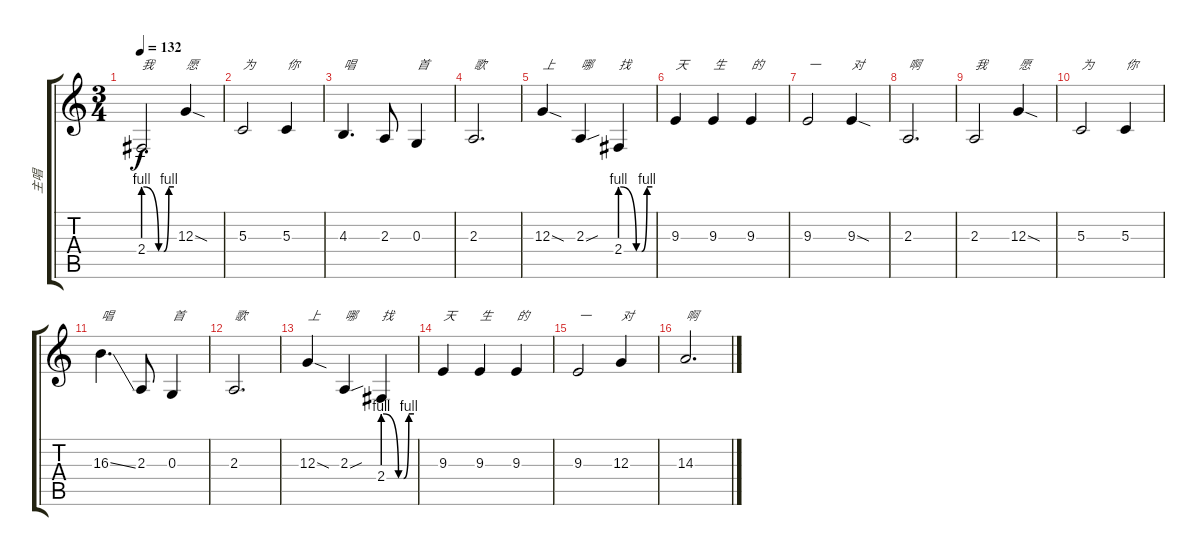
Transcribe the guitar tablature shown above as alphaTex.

\track ("主唱" "主唱") {instrument accordion}
\staff {score tabs}
\tuning (E4 B3 G3 D3 A2 E2) {hide}
\ts (3 4)
\tempo 132
\clef g2
\ks c
2.4{be (custom 0 4 30 0 40 0 50 4 60 4)}.2{txt "我" dy f} 12.3{sod}.4{txt "愿"} |
5.3.2{txt "为"} 5.3.4{txt "你"} |
4.3.4{d txt "唱"} 2.3.8 0.3.4{txt "首"} |
2.3.2{d txt "歌"} |
12.3{sod}.4{txt "上"} 2.3{sou}.4{txt "哪"} 2.4{be (custom 0 4 30 0 40 0 50 4 60 4)}.4{txt "找"} |
9.3.4{txt "天"} 9.3.4{txt "生"} 9.3.4{txt "的"} |
9.3.2{txt "一"} 9.3{sod}.4{txt "对"} |
2.3.2{d txt "啊"} |
2.3.2{txt "我"} 12.3{sod}.4{txt "愿"} |
5.3.2{txt "为"} 5.3.4{txt "你"} |
16.3{ss}.4{d txt "唱"} 2.3.8 0.3.4{txt "首"} |
2.3.2{d txt "歌"} |
12.3{sod}.4{txt "上"} 2.3{sou}.4{txt "哪"} 2.4{be (custom 0 4 30 0 40 0 50 4 60 4)}.4{txt "找"} |
9.3.4{txt "天"} 9.3.4{txt "生"} 9.3.4{txt "的"} |
9.3.2{txt "一"} 12.3.4{txt "对"} |
14.3.2{d txt "啊"}
